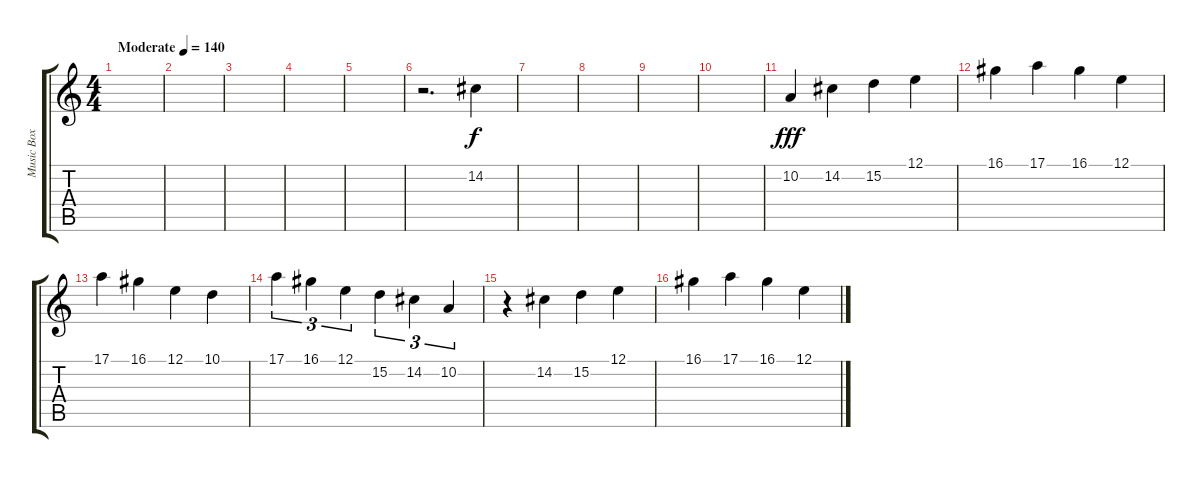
\track ("Music Box" "Music Box") {instrument musicbox}
\staff {score tabs}
\tuning (E4 B3 G3 D3 A2 E2) {hide}
\ts (4 4)
\tempo (140 "Moderate")
\clef g2
\ks c
|
|
|
|
|
r.2{d} 14.2.4 |
|
|
|
|
10.2.4{dy fff} 14.2.4 15.2.4 12.1.4 |
16.1.4 17.1.4 16.1.4 12.1.4 |
17.1.4 16.1.4 12.1.4 10.1.4 |
17.1.4{tu (3 2)} 16.1.4{tu (3 2)} 12.1.4{tu (3 2)} 15.2.4{tu (3 2)} 14.2.4{tu (3 2)} 10.2.4{tu (3 2)} |
r.4 14.2.4 15.2.4 12.1.4 |
16.1.4 17.1.4 16.1.4 12.1.4
